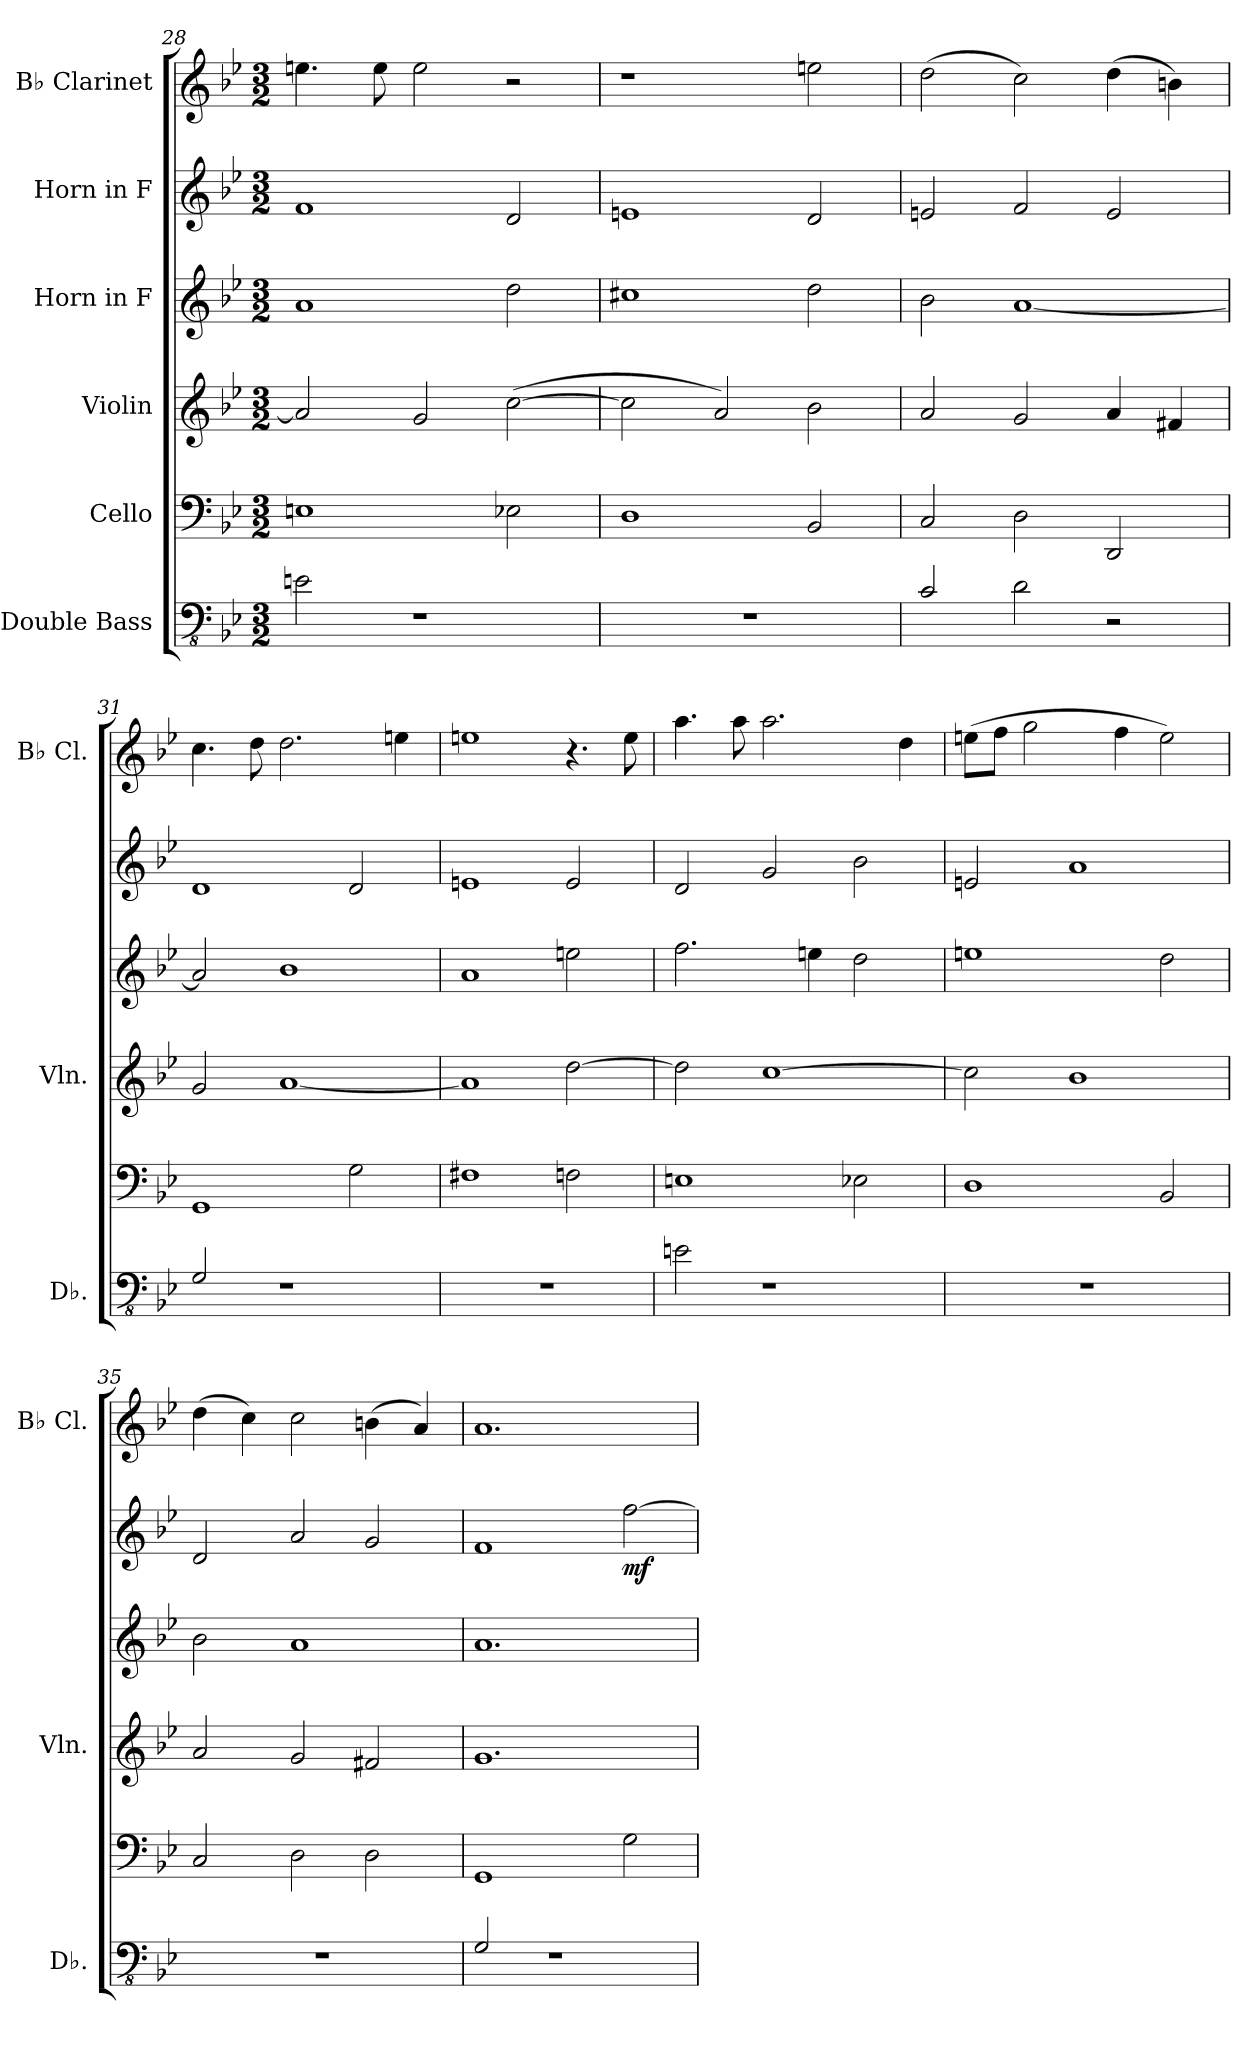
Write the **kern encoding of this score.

**kern	**kern	**kern	**kern	**kern	**dynam	**kern
*part6	*part5	*part4	*part3	*part2	*part2	*part1
*staff6	*staff5	*staff4	*staff3	*staff2	*staff2	*staff1
*I"Double Bass	*I"Cello	*I"Violin	*I"Horn in F	*I"Horn in F	*	*I"B♭ Clarinet
*I'Db.	*	*I'Vln.	*	*	*	*I'B♭ Cl.
*clefFv4	*clefF4	*clefG2	*clefG2	*clefG2	*	*clefG2
*ITrd7c12	*	*	*ITrd4c7	*ITrd4c7	*	*ITrd1c2
*k[b-e-]	*k[b-e-]	*k[b-e-]	*k[b-e-a-]	*k[b-e-a-]	*	*k[b-e-a-d-]
*M3/2	*M3/2	*M3/2	*M3/2	*M3/2	*	*M3/2
=28	=28	=28	=28	=28	=28	=28
2EEn\	1En	2a/]	1d	1B-	.	4.ddn\
.	.	.	.	.	.	8dd\
1r	.	2g/	.	.	.	2dd\
.	2E-X\	([2cc\	2g\	2G/	.	2r
!!LO:PB:g=z
=29	=29	=29	=29	=29	=29	=29
1.r	1D	2cc\]	1f#X	1An	.	1r
.	.	2a/)	.	.	.	.
.	2BB-/	2b-\	2g\	2G/	.	2ddn\
=30	=30	=30	=30	=30	=30	=30
2CC/	2C/	2a/	2e-\	2An/	.	(2cc\
2DD\	2D\	2g/	[1d	2B-/	.	2b-\)
2r	2DD/	4a/	.	2A/	.	(4cc\
.	.	4f#X/	.	.	.	4an\)
=31	=31	=31	=31	=31	=31	=31
2GGG/	1GG	2g/	2d/]	1G	.	4.b-\
.	.	.	.	.	.	8cc\
1r	.	[1a	1e-	.	.	2.cc\
.	2G\	.	.	2G/	.	.
.	.	.	.	.	.	4ddn\
=32	=32	=32	=32	=32	=32	=32
1.r	1F#X	1a]	1d	1An	.	1ddn
.	2Fn\	[2dd\	2an\	2A/	.	4.r
.	.	.	.	.	.	8dd\
=33	=33	=33	=33	=33	=33	=33
2EEn\	1En	2dd\]	2.b-\	2G/	.	4.gg\
.	.	.	.	.	.	8gg\
1r	.	[1cc	.	2c/	.	2.gg\
.	.	.	4an\	.	.	.
.	2E-X\	.	2g\	2e-\	.	.
.	.	.	.	.	.	4cc\
=34	=34	=34	=34	=34	=34	=34
1.r	1D	2cc\]	1an	2An/	.	(8ddn\L
.	.	.	.	.	.	8ee-\J
.	.	.	.	.	.	2ff\
.	.	1b-	.	1d	.	.
.	.	.	.	.	.	4ee-\
.	2BB-/	.	2g\	.	.	2dd\)
=35	=35	=35	=35	=35	=35	=35
1.r	2C/	2a/	2e-\	2G/	.	(4cc\
.	.	.	.	.	.	4b-\)
.	2D\	2g/	1d	2d/	.	2b-\
.	2D\	2f#X/	.	2c/	.	(4an\
.	.	.	.	.	.	4g/)
=36	=36	=36	=36	=36	=36	=36
2GGG/	1GG	1.g	1.d	1B-	.	1.g
1r	.	.	.	.	.	.
!	!	!	!	!	!LO:DY:b	!
.	2G\	.	.	[2b-\	mf	.
=	=	=	=	=	=	=
*-	*-	*-	*-	*-	*-	*-
